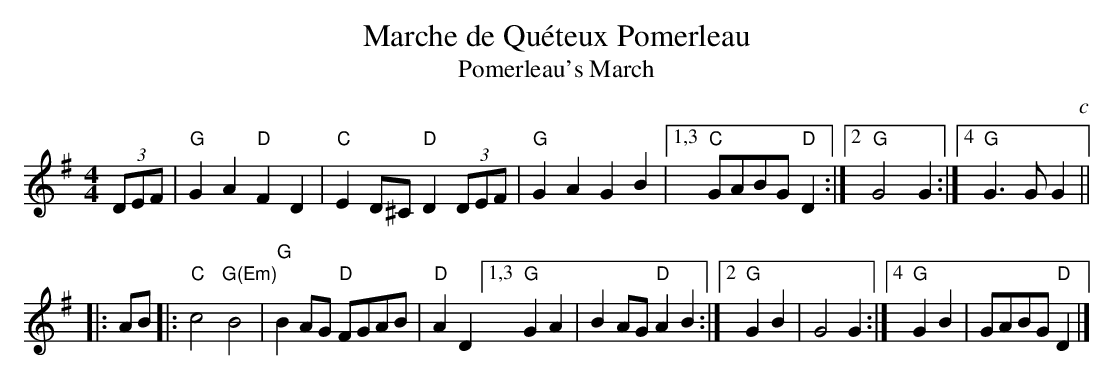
X:1
T: Marche de Qu\'eteux Pomerleau
T: Pomerleau's March
M: 4/4
L: 1/8
O: c
K: G
(3DEF |\
"G"G2A2 "D"F2D2 | "C"E2D^C "D"D2(3DEF | "G"G2A2 G2B2 |\
[1,3 "C"GABG "D"D2 :|[2 "G"G4 G2 :|[4 "G"G3G G2 ||
|: AB |:\
"C"c4 "G(Em)"B4 | "G"B2AG "D"FGAB | "D"A2D2 \
[1,3 "G"G2A2 | B2AG "D"A2B2 :|[2 "G"G2B2 | G4 G2 :|[4 "G"G2B2 | GABG "D"D2 |]
